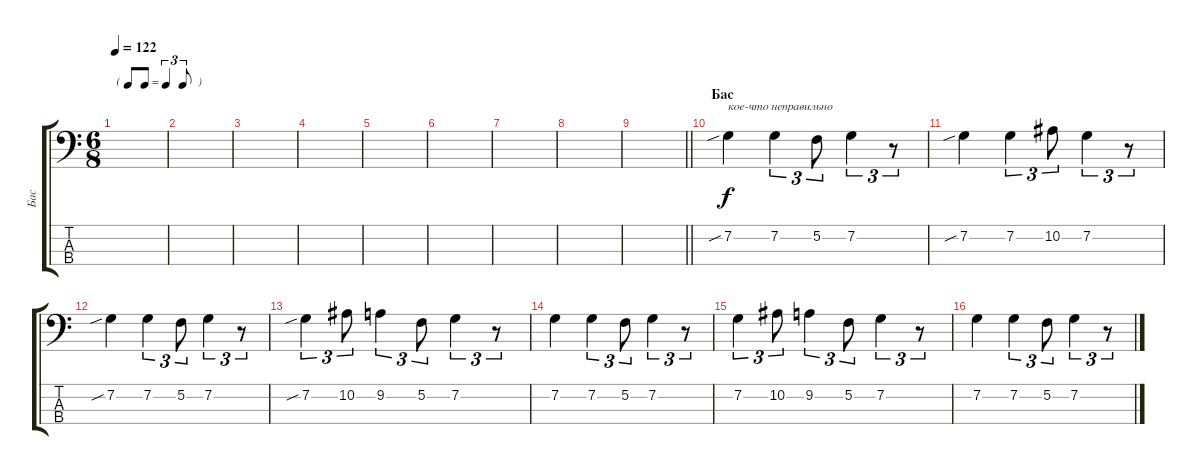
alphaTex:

\track ("Бас" "Бас") {instrument electricbasspick}
\staff {score tabs}
\tuning (F2 C2 G1 D1) {hide}
\ts (6 8)
\tf triplet8th
\tempo 122
\clef f4
\ks c
|
|
|
|
|
|
|
|
\barLineRight lightlight
|
\section ("" "Бас ")
7.2{sib}.4{txt "кое-что неправильно"} 7.2.4{tu (3 2)} 5.2.8{tu (3 2)} 7.2.4{tu (3 2)} r.8{tu (3 2)} |
7.2{sib}.4 7.2.4{tu (3 2)} 10.2.8{tu (3 2)} 7.2.4{tu (3 2)} r.8{tu (3 2)} |
7.2{sib}.4 7.2.4{tu (3 2)} 5.2.8{tu (3 2)} 7.2.4{tu (3 2)} r.8{tu (3 2)} |
7.2{sib}.4{tu (3 2)} 10.2.8{tu (3 2)} 9.2.4{tu (3 2)} 5.2.8{tu (3 2)} 7.2.4{tu (3 2)} r.8{tu (3 2)} |
7.2.4 7.2.4{tu (3 2)} 5.2.8{tu (3 2)} 7.2.4{tu (3 2)} r.8{tu (3 2)} |
7.2.4{tu (3 2)} 10.2.8{tu (3 2)} 9.2.4{tu (3 2)} 5.2.8{tu (3 2)} 7.2.4{tu (3 2)} r.8{tu (3 2)} |
7.2.4 7.2.4{tu (3 2)} 5.2.8{tu (3 2)} 7.2.4{tu (3 2)} r.8{tu (3 2)}
